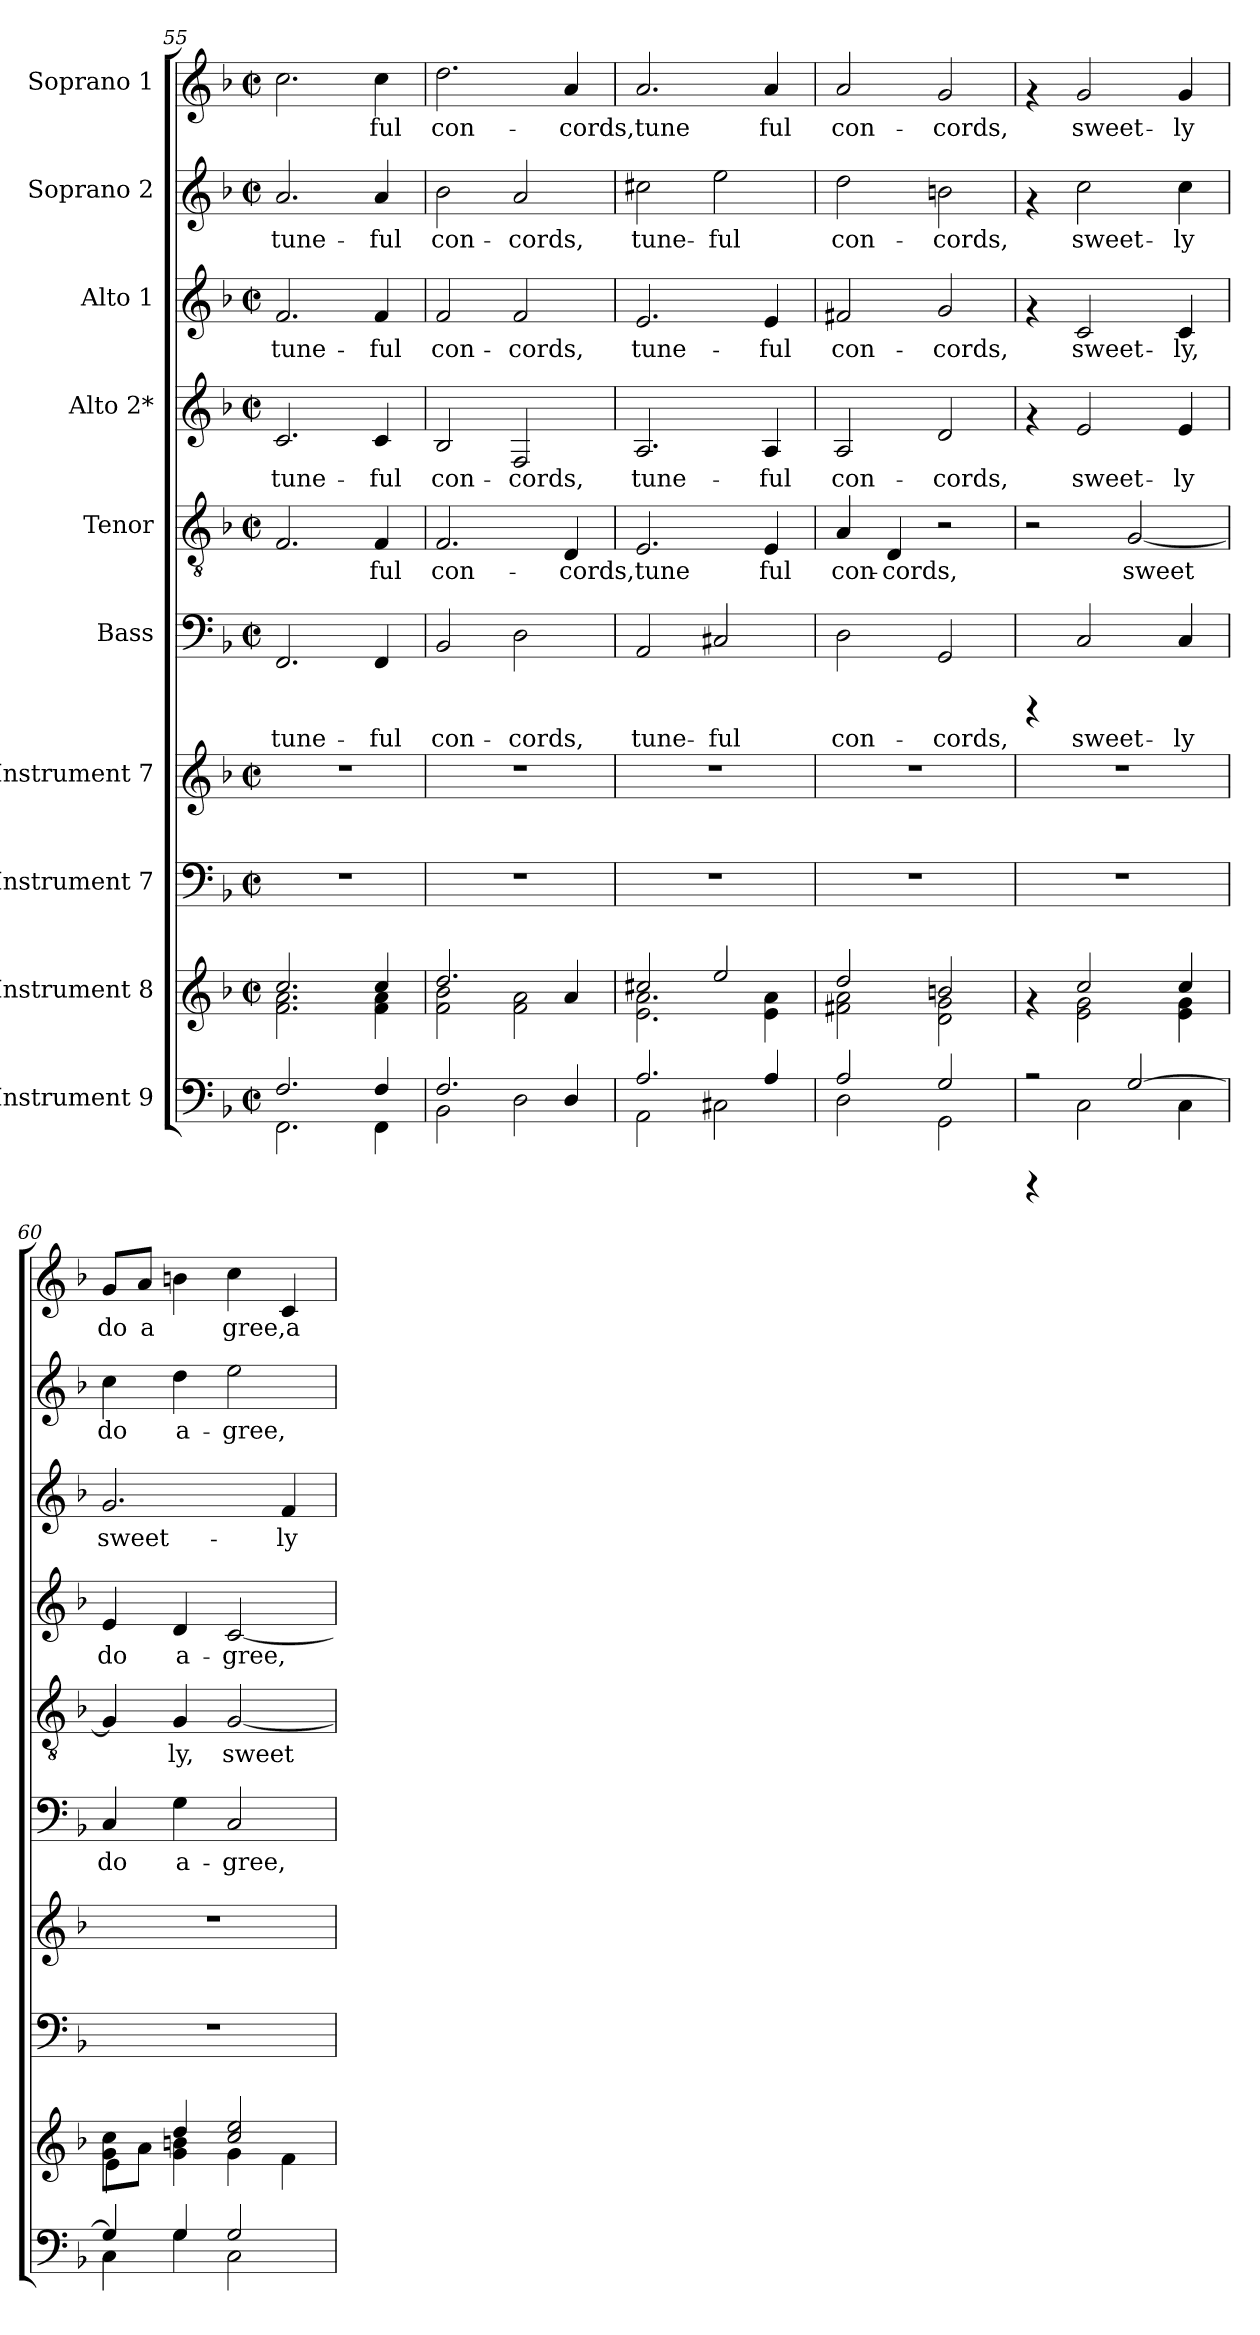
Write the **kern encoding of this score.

**kern	**kern	**kern	**kern	**kern	**text	**kern	**text	**kern	**text	**kern	**text	**kern	**text	**kern	**text
*part10	*part9	*part8	*part7	*part6	*part6	*part5	*part5	*part4	*part4	*part3	*part3	*part2	*part2	*part1	*part1
*staff10	*staff9	*staff8	*staff7	*staff6	*staff6	*staff5	*staff5	*staff4	*staff4	*staff3	*staff3	*staff2	*staff2	*staff1	*staff1
*I"Instrument 9	*I"Instrument 8	*I"Instrument 7	*I"Instrument 7	*I"Bass	*	*I"Tenor	*	*I"Alto 2*	*	*I"Alto 1	*	*I"Soprano 2	*	*I"Soprano 1	*
*clefF4	*clefG2	*clefF4	*clefG2	*clefF4	*	*clefGv2	*	*clefG2	*	*clefG2	*	*clefG2	*	*clefG2	*
*k[b-]	*k[b-]	*k[b-]	*k[b-]	*k[b-]	*	*k[b-]	*	*k[b-]	*	*k[b-]	*	*k[b-]	*	*k[b-]	*
*F:	*F:	*F:	*F:	*F:	*	*F:	*	*F:	*	*F:	*	*F:	*	*F:	*
*M2/2	*M2/2	*M2/2	*M2/2	*M2/2	*	*M2/2	*	*M2/2	*	*M2/2	*	*M2/2	*	*M2/2	*
*met(c|)	*met(c|)	*met(c|)	*met(c|)	*met(c|)	*	*met(c|)	*	*met(c|)	*	*met(c|)	*	*met(c|)	*	*met(c|)	*
=55	=55	=55	=55	=55	=55	=55	=55	=55	=55	=55	=55	=55	=55	=55	=55
*^	*^	*	*	*	*	*	*	*	*	*	*	*	*	*	*
!	!	!	!	!	!	!	!LO:LY:b:cj	!	!LO:LY:b:cj	!	!LO:LY:b:cj	!	!LO:LY:b:cj	!	!LO:LY:b:cj	!	!LO:LY:b:cj
2.F/	2.FF\	2.cc/	2.a\ 2.f\	1r	1r	2.FF/	tune-	2.F/	--	2.c/	tune-	2.f/	tune-	2.a/	tune-	2.cc\	--
!	!	!	!	!	!	!	!LO:LY:b:cj	!	!LO:LY:b:cj	!	!LO:LY:b:cj	!	!LO:LY:b:cj	!	!LO:LY:b:cj	!	!LO:LY:b:cj
4F/	4FF\	4cc/	4a\ 4f\	.	.	4FF/	-ful	4F/	-ful	4c/	-ful	4f/	-ful	4a/	-ful	4cc\	-ful
=56	=56	=56	=56	=56	=56	=56	=56	=56	=56	=56	=56	=56	=56	=56	=56	=56	=56
!	!	!	!	!	!	!	!LO:LY:b:cj	!	!LO:LY:b:cj	!	!LO:LY:b:cj	!	!LO:LY:b:cj	!	!LO:LY:b:cj	!	!LO:LY:b:cj
2.F/	2BB-\	2.dd/	2b-\ 2f\	1r	1r	2BB-/	con-	2.F/	con-	2B-/	con-	2f/	con-	2b-\	con-	2.dd\	con-
!	!	!	!	!	!	!	!LO:LY:b:cj	!	!	!	!LO:LY:b:cj	!	!LO:LY:b:cj	!	!LO:LY:b:cj	!	!
.	2D\	.	2a\ 2f\	.	.	2D\	-cords,	.	.	2F/	-cords,	2f/	-cords,	2a/	-cords,	.	.
!	!	!	!	!	!	!	!	!	!LO:LY:b:cj	!	!	!	!	!	!	!	!LO:LY:b:cj
4D/	.	4a/	.	.	.	.	.	4D/	-cords,tune-	.	.	.	.	.	.	4a/	-cords,tune-
=57	=57	=57	=57	=57	=57	=57	=57	=57	=57	=57	=57	=57	=57	=57	=57	=57	=57
!	!	!	!	!	!	!	!LO:LY:b:cj	!	!LO:LY:b:cj	!	!LO:LY:b:cj	!	!LO:LY:b:cj	!	!LO:LY:b:cj	!	!LO:LY:b:cj
2.A/	2AA\	2cc#X/	2.a\ 2.e\	1r	1r	2AA/	tune-	2.E/	--	2.A/	tune-	2.e/	tune-	2cc#X\	tune-	2.a/	--
!	!	!	!	!	!	!	!LO:LY:b:cj	!	!	!	!	!	!	!	!LO:LY:b:cj	!	!
.	2C#X\	2ee/	.	.	.	2C#X/	-ful	.	.	.	.	.	.	2ee\	-ful	.	.
!	!	!	!	!	!	!	!	!	!LO:LY:b:cj	!	!LO:LY:b:cj	!	!LO:LY:b:cj	!	!	!	!LO:LY:b:cj
4A/	.	.	4a\ 4e\	.	.	.	.	4E/	-ful	4A/	-ful	4e/	-ful	.	.	4a/	-ful
=58	=58	=58	=58	=58	=58	=58	=58	=58	=58	=58	=58	=58	=58	=58	=58	=58	=58
!	!	!	!	!	!	!	!LO:LY:b:cj	!	!LO:LY:b:cj	!	!LO:LY:b:cj	!	!LO:LY:b:cj	!	!LO:LY:b:cj	!	!LO:LY:b:cj
2A/	2D\	2dd/	2a\ 2f#X\	1r	1r	2D\	con-	4A/	con-	2A/	con-	2f#X/	con-	2dd\	con-	2a/	con-
!	!	!	!	!	!	!	!	!	!LO:LY:b:cj	!	!	!	!	!	!	!	!
.	.	.	.	.	.	.	.	4D/	-cords,	.	.	.	.	.	.	.	.
!	!	!	!	!	!	!	!LO:LY:b:cj	!	!	!	!LO:LY:b:cj	!	!LO:LY:b:cj	!	!LO:LY:b:cj	!	!LO:LY:b:cj
2G/	2GG\	2bn/	2g\ 2d\	.	.	2GG/	-cords,	2r	.	2d/	-cords,	2g/	-cords,	2bn\	-cords,	2g/	-cords,
=59	=59	=59	=59	=59	=59	=59	=59	=59	=59	=59	=59	=59	=59	=59	=59	=59	=59
2r	4rAAAA	4rf	4ryy	1r	1r	4rCCC	.	2r	.	4rf	.	4rf	.	4rf	.	4rf	.
!	!	!	!	!	!	!	!LO:LY:b:cj	!	!	!	!LO:LY:b:cj	!	!LO:LY:b:cj	!	!LO:LY:b:cj	!	!LO:LY:b:cj
.	2C\	2cc/	2g\ 2e\	.	.	2C/	sweet-	.	.	2e/	sweet-	2c/	sweet-	2cc\	sweet-	2g/	sweet-
!	!	!	!	!	!	!	!	!	!LO:LY:b:cj	!	!	!	!	!	!	!	!
[>2G/	.	.	.	.	.	.	.	[<2G/	sweet-	.	.	.	.	.	.	.	.
!	!	!	!	!	!	!	!LO:LY:b:cj	!	!	!	!LO:LY:b:cj	!	!LO:LY:b:cj	!	!LO:LY:b:cj	!	!LO:LY:b:cj
.	4C\	4cc/	4g\ 4e\	.	.	4C/	-ly	.	.	4e/	-ly	4c/	-ly,	4cc\	-ly	4g/	-ly
=60	=60	=60	=60	=60	=60	=60	=60	=60	=60	=60	=60	=60	=60	=60	=60	=60	=60
!	!	!	!	!	!	!	!LO:LY:b:cj	!	!LO:LY:b:cj	!	!LO:LY:b:cj	!	!LO:LY:b:cj	!	!LO:LY:b:cj	!	!LO:LY:b:cj
4G/]	4C\	8cc\ 8g\L	4e\	1r	1r	4C/	do	4G/]	--	4e/	do	2.g/	sweet-	4cc\	do	8g/L	do
!	!	!	!	!	!	!	!	!	!	!	!	!	!	!	!	!	!LO:LY:b:cj
.	.	8a\J	.	.	.	.	.	.	.	.	.	.	.	.	.	8a/J	a-
!	!	!	!	!	!	!	!LO:LY:b:cj	!	!LO:LY:b:cj	!	!LO:LY:b:cj	!	!	!	!LO:LY:b:cj	!	!LO:LY:b:cj
4G/	4G\	4dd/	4bn\ 4g\	.	.	4G\	a-	4G/	-ly,	4d/	a-	.	.	4dd\	a-	4bn\	--
!	!	!	!	!	!	!	!LO:LY:b:cj	!	!LO:LY:b:cj	!	!LO:LY:b:cj	!	!	!	!LO:LY:b:cj	!	!LO:LY:b:cj
2G/	2C\	2ee/ 2cc/	4g\	.	.	2C/	-gree,	[<2G/	sweet-	[<2c/	-gree,	.	.	2ee\	-gree,	4cc\	-gree,a-
!	!	!	!	!	!	!	!	!	!	!	!	!	!LO:LY:b:cj	!	!	!	!LO:LY:b:cj
.	.	.	4f\	.	.	.	.	.	.	.	.	4f/	-ly	.	.	4c/	--
*v	*v	*	*	*	*	*	*	*	*	*	*	*	*	*	*	*	*
*	*v	*v	*	*	*	*	*	*	*	*	*	*	*	*	*	*
=	=	=	=	=	=	=	=	=	=	=	=	=	=	=	=
*-	*-	*-	*-	*-	*-	*-	*-	*-	*-	*-	*-	*-	*-	*-	*-
